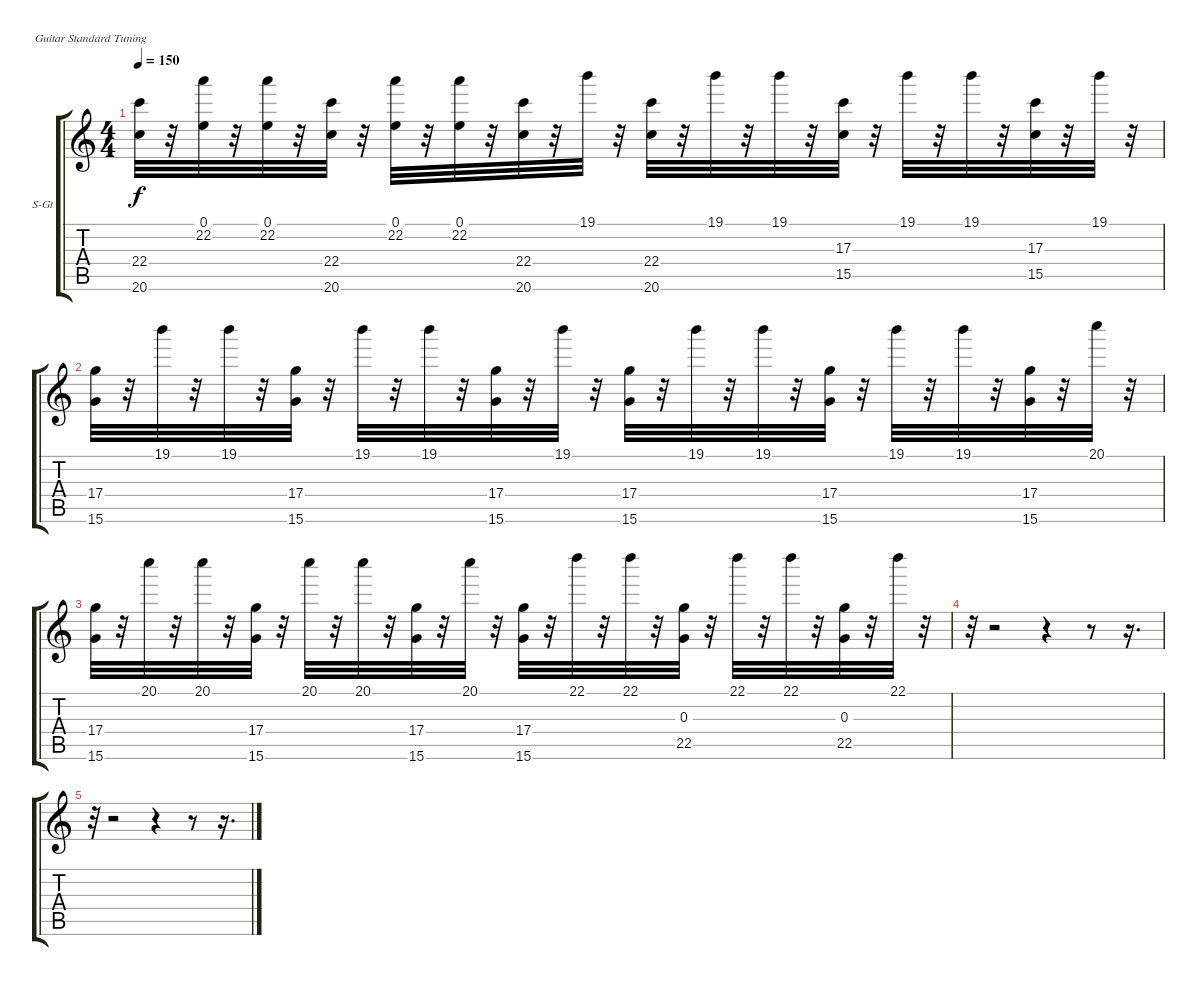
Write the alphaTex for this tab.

\bracketExtendMode groupsimilarinstruments
\firstSystemTrackNameOrientation horizontal
\otherSystemsTrackNameOrientation horizontal
\track ("synth" "S-Gt") {instrument lead7fifths}
\staff {score tabs}
\tuning (E4 B3 G3 D3 A2 E2)
\displaytranspose 12
\ts (4 4)
\tempo 150
\clef g2
\ks c
(22.4 20.6).32{dy f} r.32 (0.1 22.2).32 r.32 (0.1 22.2).32 r.32 (22.4 20.6).32 r.32 (0.1 22.2).32 r.32 (0.1 22.2).32 r.32 (22.4 20.6).32 r.32 19.1.32 r.32 (22.4 20.6).32 r.32 19.1.32 r.32 19.1.32 r.32 (17.3 15.5).32 r.32 19.1.32 r.32 19.1.32 r.32 (17.3 15.5).32 r.32 19.1.32 r.32 |
(17.4 15.6).32 r.32 19.1.32 r.32 19.1.32 r.32 (17.4 15.6).32 r.32 19.1.32 r.32 19.1.32 r.32 (17.4 15.6).32 r.32 19.1.32 r.32 (17.4 15.6).32 r.32 19.1.32 r.32 19.1.32 r.32 (17.4 15.6).32 r.32 19.1.32 r.32 19.1.32 r.32 (17.4 15.6).32 r.32 20.1.32 r.32 |
(17.4 15.6).32 r.32 20.1.32 r.32 20.1.32 r.32 (17.4 15.6).32 r.32 20.1.32 r.32 20.1.32 r.32 (17.4 15.6).32 r.32 20.1.32 r.32 (17.4 15.6).32 r.32 22.1.32 r.32 22.1.32 r.32 (0.3 22.5).32 r.32 22.1.32 r.32 22.1.32 r.32 (0.3 22.5).32 r.32 22.1.32 r.32 |
r.32 r.2 r.4 r.8 r.16{d} |
r.32 r.2 r.4 r.8 r.16{d}
